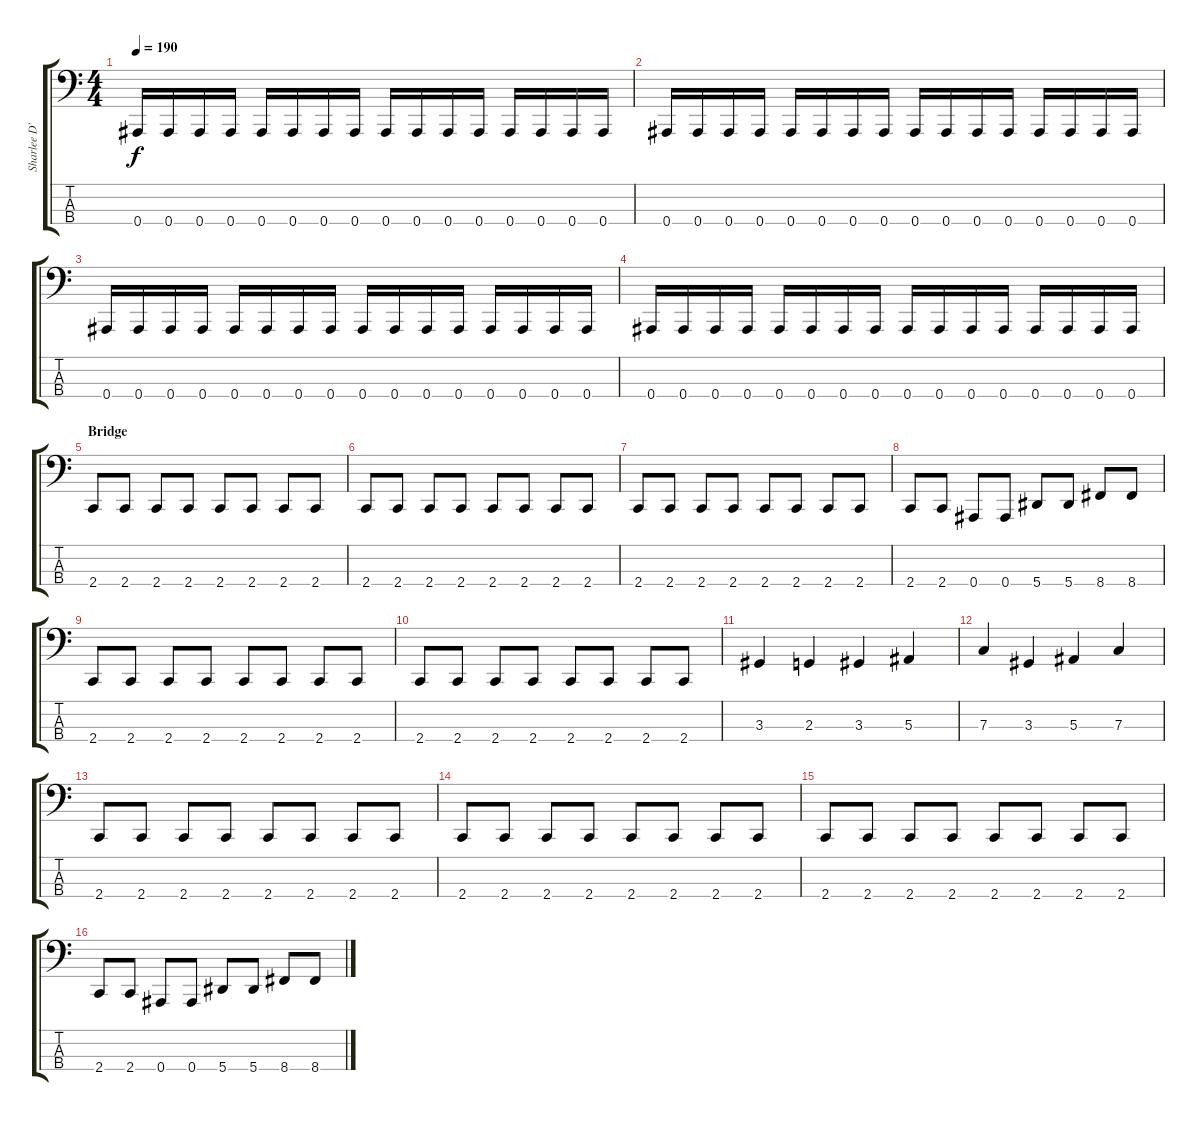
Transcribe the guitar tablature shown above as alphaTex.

\track ("Sharlee D'Angelo " "Sharlee D'") {instrument electricbassfinger}
\staff {score tabs}
\tuning (Eb2 Bb1 F1 Bb0) {hide}
\ts (4 4)
\tempo 190
\clef f4
\ks c
0.4.16{dy f} 0.4.16 0.4.16 0.4.16 0.4.16 0.4.16 0.4.16 0.4.16 0.4.16 0.4.16 0.4.16 0.4.16 0.4.16 0.4.16 0.4.16 0.4.16 |
0.4.16 0.4.16 0.4.16 0.4.16 0.4.16 0.4.16 0.4.16 0.4.16 0.4.16 0.4.16 0.4.16 0.4.16 0.4.16 0.4.16 0.4.16 0.4.16 |
0.4.16 0.4.16 0.4.16 0.4.16 0.4.16 0.4.16 0.4.16 0.4.16 0.4.16 0.4.16 0.4.16 0.4.16 0.4.16 0.4.16 0.4.16 0.4.16 |
0.4.16 0.4.16 0.4.16 0.4.16 0.4.16 0.4.16 0.4.16 0.4.16 0.4.16 0.4.16 0.4.16 0.4.16 0.4.16 0.4.16 0.4.16 0.4.16 |
\section ("" "Bridge")
2.4.8 2.4.8 2.4.8 2.4.8 2.4.8 2.4.8 2.4.8 2.4.8 |
2.4.8 2.4.8 2.4.8 2.4.8 2.4.8 2.4.8 2.4.8 2.4.8 |
2.4.8 2.4.8 2.4.8 2.4.8 2.4.8 2.4.8 2.4.8 2.4.8 |
2.4.8 2.4.8 0.4.8 0.4.8 5.4.8 5.4.8 8.4.8 8.4.8 |
2.4.8 2.4.8 2.4.8 2.4.8 2.4.8 2.4.8 2.4.8 2.4.8 |
2.4.8 2.4.8 2.4.8 2.4.8 2.4.8 2.4.8 2.4.8 2.4.8 |
3.3.4 2.3.4 3.3.4 5.3.4 |
7.3.4 3.3.4 5.3.4 7.3.4 |
2.4.8 2.4.8 2.4.8 2.4.8 2.4.8 2.4.8 2.4.8 2.4.8 |
2.4.8 2.4.8 2.4.8 2.4.8 2.4.8 2.4.8 2.4.8 2.4.8 |
2.4.8 2.4.8 2.4.8 2.4.8 2.4.8 2.4.8 2.4.8 2.4.8 |
2.4.8 2.4.8 0.4.8 0.4.8 5.4.8 5.4.8 8.4.8 8.4.8
